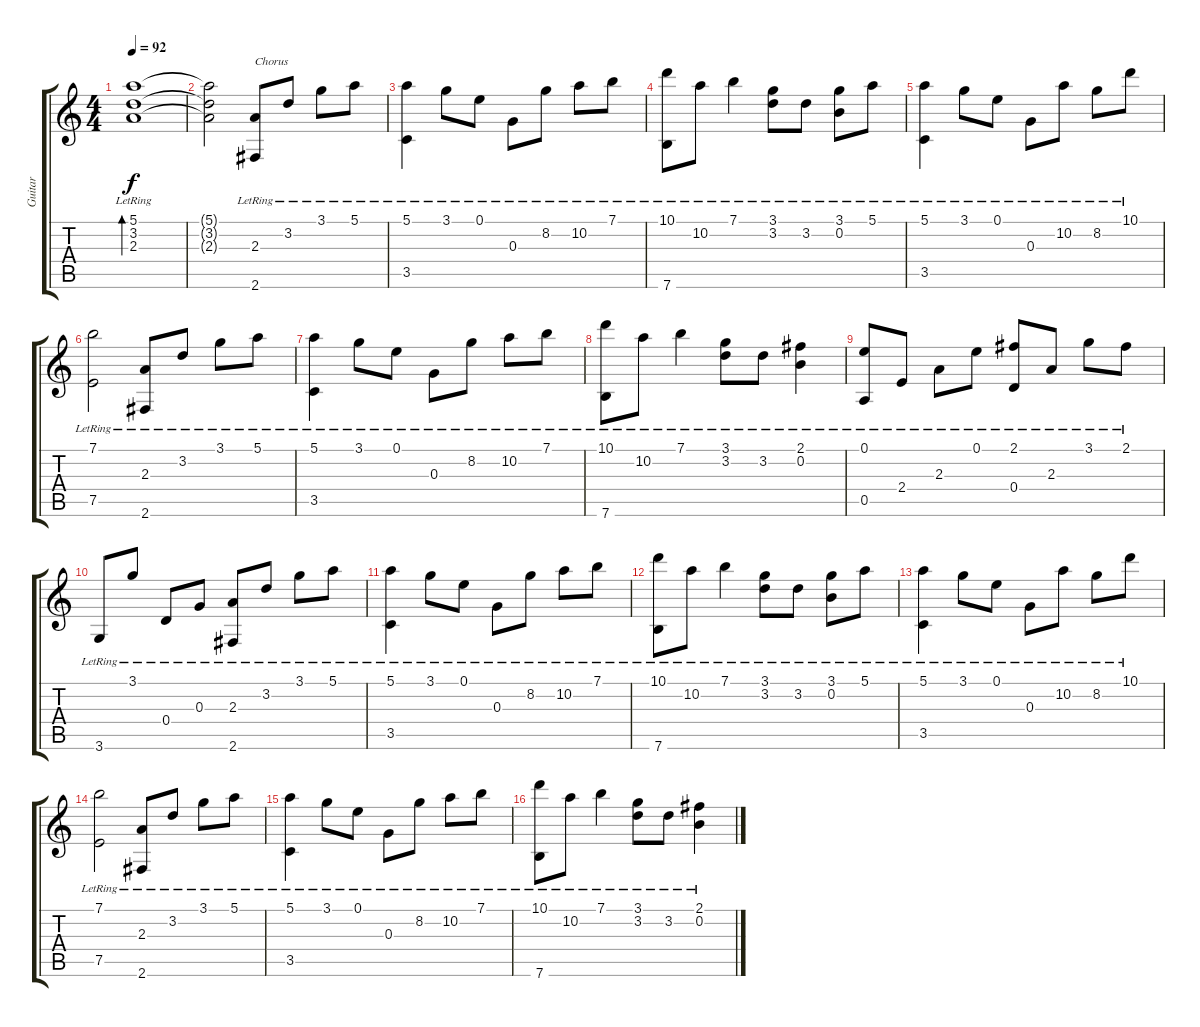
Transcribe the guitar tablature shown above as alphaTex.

\track ("Guitar" "Guitar") {instrument acousticguitarsteel}
\staff {score tabs}
\tuning (E4 B3 G3 D3 A2 E2) {hide}
\ts (4 4)
\tempo 92
\clef g2
\ks c
(5.1{lr} 3.2{lr} 2.3{lr}).1{bd 480 dy f} |
(5.1{t} 3.2{t} 2.3{t}).2 (2.3{lr} 2.6{lr}).8{txt "Chorus"} 3.2{lr}.8 3.1{lr}.8 5.1{lr}.8 |
(5.1{lr} 3.5{lr}).4 3.1{lr}.8 0.1{lr}.8 0.3{lr}.8 8.2{lr}.8 10.2{lr}.8 7.1{lr}.8 |
(10.1{lr} 7.6{lr}).8 10.2{lr}.8 7.1{lr}.4 (3.1{lr} 3.2{lr}).8 3.2{lr}.8 (3.1{lr} 0.2{lr}).8 5.1{lr}.8 |
(5.1{lr} 3.5{lr}).4 3.1{lr}.8 0.1{lr}.8 0.3{lr}.8 10.2{lr}.8 8.2{lr}.8 10.1{lr}.8 |
(7.1{lr} 7.5).2 (2.3{lr} 2.6).8 3.2{lr}.8 3.1{lr}.8 5.1{lr}.8 |
(5.1{lr} 3.5{lr}).4 3.1{lr}.8 0.1{lr}.8 0.3{lr}.8 8.2{lr}.8 10.2{lr}.8 7.1{lr}.8 |
(10.1{lr} 7.6{lr}).8 10.2{lr}.8 7.1{lr}.4 (3.1{lr} 3.2{lr}).8 3.2{lr}.8 (2.1{lr} 0.2).4 |
(0.1{lr} 0.5{lr}).8 2.4{lr}.8 2.3{lr}.8 0.1{lr}.8 (2.1{lr} 0.4{lr}).8 2.3{lr}.8 3.1{lr}.8 2.1{lr}.8 |
3.6{lr}.8 3.1{lr}.8 0.4{lr}.8 0.3{lr}.8 (2.3{lr} 2.6{lr}).8 3.2{lr}.8 3.1{lr}.8 5.1{lr}.8 |
(5.1{lr} 3.5{lr}).4 3.1{lr}.8 0.1{lr}.8 0.3{lr}.8 8.2{lr}.8 10.2{lr}.8 7.1{lr}.8 |
(10.1{lr} 7.6{lr}).8 10.2{lr}.8 7.1{lr}.4 (3.1{lr} 3.2{lr}).8 3.2{lr}.8 (3.1{lr} 0.2{lr}).8 5.1{lr}.8 |
(5.1{lr} 3.5{lr}).4 3.1{lr}.8 0.1{lr}.8 0.3{lr}.8 10.2{lr}.8 8.2{lr}.8 10.1{lr}.8 |
(7.1{lr} 7.5).2 (2.3{lr} 2.6).8 3.2{lr}.8 3.1{lr}.8 5.1{lr}.8 |
(5.1{lr} 3.5{lr}).4 3.1{lr}.8 0.1{lr}.8 0.3{lr}.8 8.2{lr}.8 10.2{lr}.8 7.1{lr}.8 |
(10.1{lr} 7.6{lr}).8 10.2{lr}.8 7.1{lr}.4 (3.1{lr} 3.2{lr}).8 3.2{lr}.8 (2.1{lr} 0.2).4
